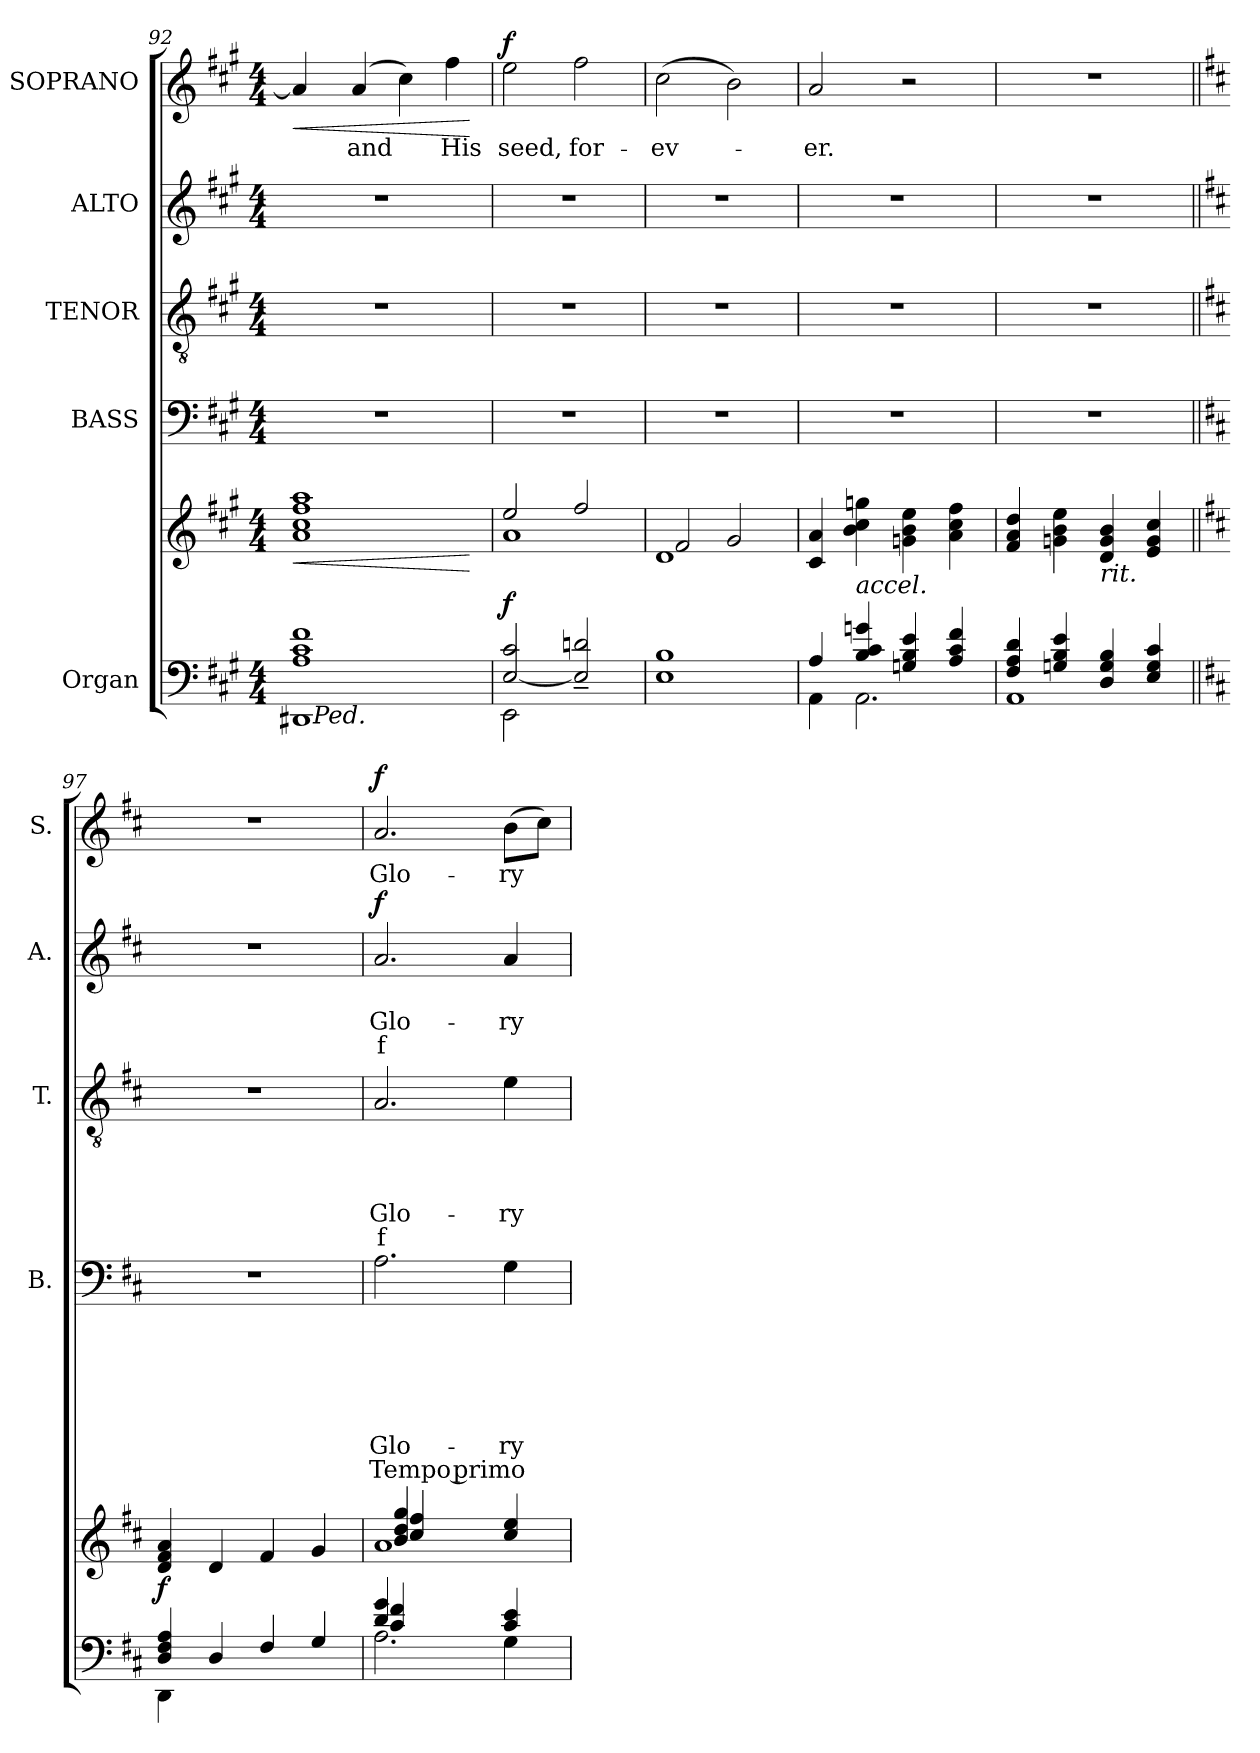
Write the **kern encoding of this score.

**kern	**kern	**dynam	**kern	**text	**text	**text	**text	**text	**text	**text	**kern	**text	**text	**text	**text	**text	**kern	**text	**text	**text	**dynam	**kern	**text	**dynam
*part5	*part5	*part5	*part4	*part4	*part4	*part4	*part4	*part4	*part4	*part4	*part3	*part3	*part3	*part3	*part3	*part3	*part2	*part2	*part2	*part2	*part2	*part1	*part1	*part1
*staff6	*staff5	*staff5/6	*staff4	*staff4	*staff4	*staff4	*staff4	*staff4	*staff4	*staff4	*staff3	*staff3	*staff3	*staff3	*staff3	*staff3	*staff2	*staff2	*staff2	*staff2	*staff2	*staff1	*staff1	*staff1
*I"Organ	*	*	*I"BASS	*	*	*	*	*	*	*	*I"TENOR	*	*	*	*	*	*I"ALTO	*	*	*	*	*I"SOPRANO	*	*
*	*	*	*I'B.	*	*	*	*	*	*	*	*I'T.	*	*	*	*	*	*I'A.	*	*	*	*	*I'S.	*	*
*clefF4	*clefG2	*	*clefF4	*	*	*	*	*	*	*	*clefGv2	*	*	*	*	*	*clefG2	*	*	*	*	*clefG2	*	*
*k[f#c#g#]	*k[f#c#g#]	*	*k[f#c#g#]	*	*	*	*	*	*	*	*k[f#c#g#]	*	*	*	*	*	*k[f#c#g#]	*	*	*	*	*k[f#c#g#]	*	*
*A:	*A:	*	*A:	*	*	*	*	*	*	*	*A:	*	*	*	*	*	*A:	*	*	*	*	*A:	*	*
*M4/4	*M4/4	*	*M4/4	*	*	*	*	*	*	*	*M4/4	*	*	*	*	*	*M4/4	*	*	*	*	*M4/4	*	*
=92	=92	=92	=92	=92	=92	=92	=92	=92	=92	=92	=92	=92	=92	=92	=92	=92	=92	=92	=92	=92	=92	=92	=92	=92
!	!	!LO:HP:b	!	!	!	!	!	!	!	!	!	!	!	!	!	!	!	!	!	!	!	!	!	!LO:HP:b
*^	*	*	*	*	*	*	*	*	*	*	*	*	*	*	*	*	*	*	*	*	*	*	*	*
1DD#X 1A 1c# 1f#	16ryy	1a 1cc# 1ff# 1aa	<	1r	.	.	.	.	.	.	.	1r	.	.	.	.	.	1r	.	.	.	.	4a/]	.	<
!	!LO:TX:b:i:t=Ped.	!	!	!	!	!	!	!	!	!	!	!	!	!	!	!	!	!	!	!	!	!	!	!	!
.	2...ryy	.	.	.	.	.	.	.	.	.	.	.	.	.	.	.	.	.	.	.	.	.	.	.	.
!	!	!	!	!	!	!	!	!	!	!	!	!	!	!	!	!	!	!	!	!	!	!	!	!LO:LY:b	!
.	.	.	.	.	.	.	.	.	.	.	.	.	.	.	.	.	.	.	.	.	.	.	(4a/	and	.
.	.	.	.	.	.	.	.	.	.	.	.	.	.	.	.	.	.	.	.	.	.	.	4cc#\)	.	.
!	!	!	!	!	!	!	!	!	!	!	!	!	!	!	!	!	!	!	!	!	!	!	!	!LO:LY:b	!
.	.	.	.	.	.	.	.	.	.	.	.	.	.	.	.	.	.	.	.	.	.	.	4ff#\	His	.
.	.	.	[	.	.	.	.	.	.	.	.	.	.	.	.	.	.	.	.	.	.	.	.	.	[
=93	=93	=93	=93	=93	=93	=93	=93	=93	=93	=93	=93	=93	=93	=93	=93	=93	=93	=93	=93	=93	=93	=93	=93	=93	=93
*	*	*^	*	*	*	*	*	*	*	*	*	*	*	*	*	*	*	*	*	*	*	*	*	*	*
!	!	!	!	!LO:DY:a=2	!	!	!	!	!	!	!	!	!	!	!	!	!	!	!	!	!	!	!	!	!LO:LY:b	!LO:DY:a
2EE\	[>2E/ 2c#/	1a	2ee/	f	1r	.	.	.	.	.	.	.	1r	.	.	.	.	.	1r	.	.	.	.	2ee\	seed,	f
!	!	!	!	!	!	!	!	!	!	!	!	!	!	!	!	!	!	!	!	!	!	!	!	!	!LO:LY:b	!
2ryy	2E/]~> 2dn/~>	.	2ff#/	.	.	.	.	.	.	.	.	.	.	.	.	.	.	.	.	.	.	.	.	2ff#\	for-	.
!!LO:PB:g=z
=94	=94	=94	=94	=94	=94	=94	=94	=94	=94	=94	=94	=94	=94	=94	=94	=94	=94	=94	=94	=94	=94	=94	=94	=94	=94	=94
!	!	!	!	!	!	!	!	!	!	!	!	!	!	!	!	!	!	!	!	!	!	!	!	!	!LO:LY:b	!
*v	*v	*	*	*	*	*	*	*	*	*	*	*	*	*	*	*	*	*	*	*	*	*	*	*	*	*
1E 1B	1d	2f#/	.	1r	.	.	.	.	.	.	.	1r	.	.	.	.	.	1r	.	.	.	.	(>2cc#\	-ev-	.
.	.	2g#/	.	.	.	.	.	.	.	.	.	.	.	.	.	.	.	.	.	.	.	.	2b\)	.	.
=95	=95	=95	=95	=95	=95	=95	=95	=95	=95	=95	=95	=95	=95	=95	=95	=95	=95	=95	=95	=95	=95	=95	=95	=95	=95
*^	*	*	*	*	*	*	*	*	*	*	*	*	*	*	*	*	*	*	*	*	*	*	*	*	*
!	!	!	!	!	!	!	!	!	!	!	!	!	!	!	!	!	!	!	!	!	!	!	!	!	!LO:LY:b	!
*	*	*v	*v	*	*	*	*	*	*	*	*	*	*	*	*	*	*	*	*	*	*	*	*	*	*	*
4AA\	4A/	4c#/ 4a/	.	1r	.	.	.	.	.	.	.	1r	.	.	.	.	.	1r	.	.	.	.	2a/	-er.	.
!	!	!LO:TX:b:i:t=accel.	!	!	!	!	!	!	!	!	!	!	!	!	!	!	!	!	!	!	!	!	!	!	!
2.AA\	4B/ 4c#/ 4gn/	4b\ 4cc#\ 4ggn\	.	.	.	.	.	.	.	.	.	.	.	.	.	.	.	.	.	.	.	.	.	.	.
.	4Gn/ 4B/ 4e/	4gn\ 4b\ 4ee\	.	.	.	.	.	.	.	.	.	.	.	.	.	.	.	.	.	.	.	.	2r	.	.
.	4A/ 4c#/ 4f#/	4a\ 4cc#\ 4ff#\	.	.	.	.	.	.	.	.	.	.	.	.	.	.	.	.	.	.	.	.	.	.	.
=96	=96	=96	=96	=96	=96	=96	=96	=96	=96	=96	=96	=96	=96	=96	=96	=96	=96	=96	=96	=96	=96	=96	=96	=96	=96
1AA	4F#/ 4A/ 4d/	4f#/ 4a/ 4dd/	.	1r	.	.	.	.	.	.	.	1r	.	.	.	.	.	1r	.	.	.	.	1r	.	.
.	4Gn/ 4B/ 4e/	4gn\ 4b\ 4ee\	.	.	.	.	.	.	.	.	.	.	.	.	.	.	.	.	.	.	.	.	.	.	.
!	!	!LO:TX:b:i:t=rit.	!	!	!	!	!	!	!	!	!	!	!	!	!	!	!	!	!	!	!	!	!	!	!
.	4D/ 4G/ 4B/	4d/ 4g/ 4b/	.	.	.	.	.	.	.	.	.	.	.	.	.	.	.	.	.	.	.	.	.	.	.
.	4E/ 4G/ 4c#/	4e/ 4g/ 4cc#/	.	.	.	.	.	.	.	.	.	.	.	.	.	.	.	.	.	.	.	.	.	.	.
=97||	=97||	=97||	=97||	=97||	=97||	=97||	=97||	=97||	=97||	=97||	=97||	=97||	=97||	=97||	=97||	=97||	=97||	=97||	=97||	=97||	=97||	=97||	=97||	=97||	=97||
*k[f#c#]	*	*k[f#c#]	*	*k[f#c#]	*	*	*	*	*	*	*	*k[f#c#]	*	*	*	*	*	*k[f#c#]	*	*	*	*	*k[f#c#]	*	*
*D:	*	*D:	*	*D:	*	*	*	*	*	*	*	*D:	*	*	*	*	*	*D:	*	*	*	*	*D:	*	*
!	!	!	!LO:DY:a=2	!	!	!	!	!	!	!	!	!	!	!	!	!	!	!	!	!	!	!	!	!	!
4DD\	4D/ 4F#/ 4A/	4d/ 4f#/ 4a/	f	1r	.	.	.	.	.	.	.	1r	.	.	.	.	.	1r	.	.	.	.	1r	.	.
2.ryy	4D/	4d/	.	.	.	.	.	.	.	.	.	.	.	.	.	.	.	.	.	.	.	.	.	.	.
.	4F#/	4f#/	.	.	.	.	.	.	.	.	.	.	.	.	.	.	.	.	.	.	.	.	.	.	.
.	4G/	4g/	.	.	.	.	.	.	.	.	.	.	.	.	.	.	.	.	.	.	.	.	.	.	.
=98	=98	=98	=98	=98	=98	=98	=98	=98	=98	=98	=98	=98	=98	=98	=98	=98	=98	=98	=98	=98	=98	=98	=98	=98	=98
*	*^	*^	*	*	*	*	*	*	*	*	*	*	*	*	*	*	*	*	*	*	*	*	*	*	*
*	*	*	*	*^	*	*	*	*	*	*	*	*	*	*	*	*	*	*	*	*	*	*	*	*	*	*	*
!	!	!	!	!	!	!	!	!	!	!	!	!	!LO:LY:b	!LO:LY:b	!	!	!	!	!LO:LY:b	!LO:LY:b	!	!	!LO:LY:b	!LO:LY:b	!LO:DY:a	!	!LO:LY:b	!LO:DY:a
2.A\	4d/ 4g/	4c#/ 4f#/	1a	4b/ 4dd/ 4gg/	4cc#/ 4ff#/	.	2.A\	.	.	.	.	.	Glo-	Tempo primo	2.A/	.	.	.	Glo-	f	2.a/	.	Glo-	f	f	2.a/	Glo-	f
.	2.ryy	2ryy	.	2.ryy	2ryy	.	.	.	.	.	.	.	.	.	.	.	.	.	.	.	.	.	.	.	.	.	.	.
!	!	!	!	!	!	!	!	!	!	!	!	!	!LO:LY:b	!	!	!	!	!	!LO:LY:b	!	!	!	!LO:LY:b	!	!	!	!LO:LY:b	!
4G\	.	4c#/ 4e/	.	.	4cc#/ 4ee/	.	4G\	.	.	.	.	.	-ry	.	4e\	.	.	.	-ry	.	4a/	.	-ry	.	.	(>8b\L	-ry	.
.	.	.	.	.	.	.	.	.	.	.	.	.	.	.	.	.	.	.	.	.	.	.	.	.	.	8cc#\J)	.	.
*v	*v	*v	*	*	*	*	*	*	*	*	*	*	*	*	*	*	*	*	*	*	*	*	*	*	*	*	*	*
*	*v	*v	*v	*	*	*	*	*	*	*	*	*	*	*	*	*	*	*	*	*	*	*	*	*	*	*
=	=	=	=	=	=	=	=	=	=	=	=	=	=	=	=	=	=	=	=	=	=	=	=	=
*-	*-	*-	*-	*-	*-	*-	*-	*-	*-	*-	*-	*-	*-	*-	*-	*-	*-	*-	*-	*-	*-	*-	*-	*-
